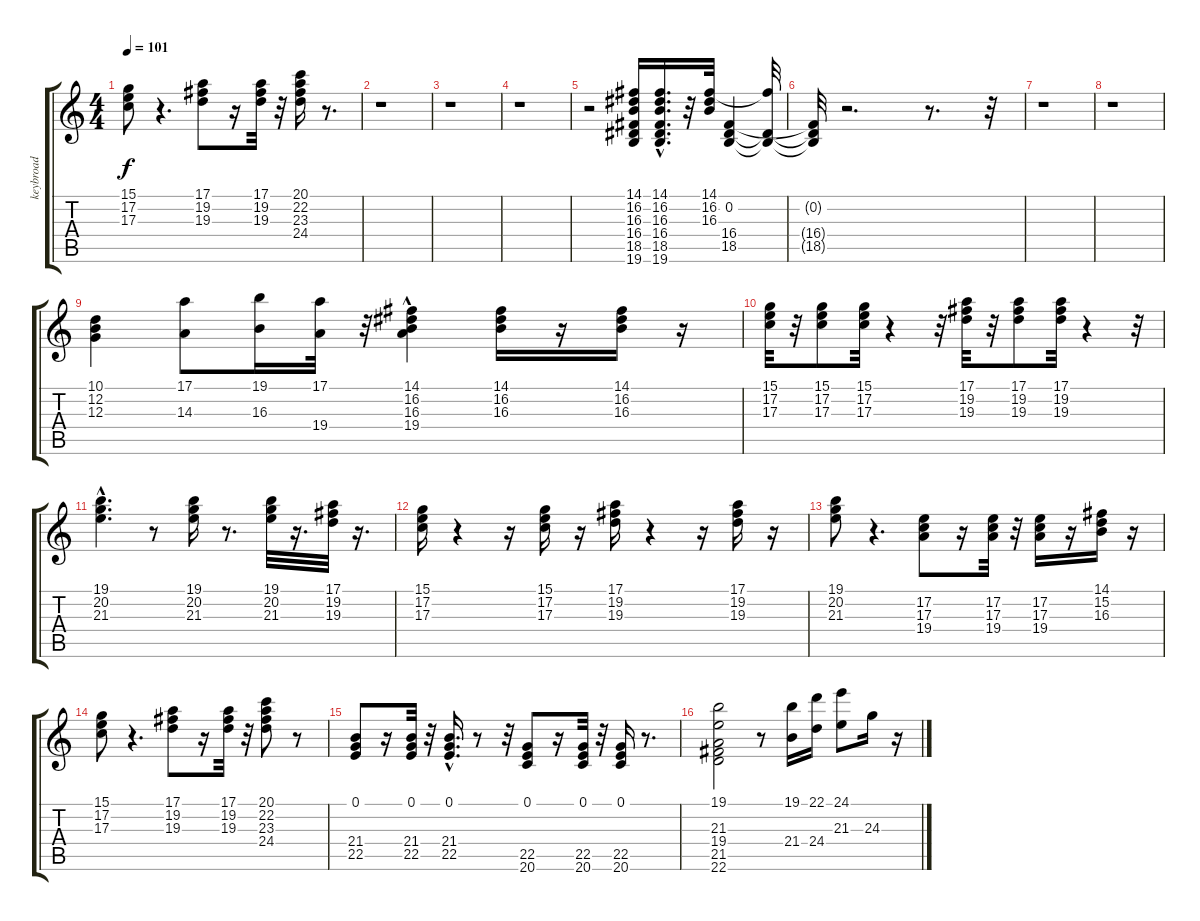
\track ("keybroad" "keybroad") {instrument brasssection}
\staff {score tabs}
\tuning (E4 B3 G3 D3 A2 E2) {hide}
\ts (4 4)
\tempo 101
\clef g2
\ks c
(15.1 17.2 17.3).8{dy f} r.4{d} (17.1 19.2 19.3).8 r.16 (17.1 19.2 19.3).32 r.32 (20.1 22.2 23.3 24.4).16 r.8{d} |
r.1 |
r.1 |
r.1 |
r.2 (14.1 16.2 16.3 16.4 18.5 19.6).16 (14.1 16.2 16.3 16.4{hac} 18.5 19.6{hac}).16{d} r.32 (14.1 16.2 16.3).32 (0.2 16.4 18.5).4 (14.1{t} 0.2{t} 18.5{t}).32 |
(0.2{t} 16.4{t} 18.5{t}).32 r.2{d} r.8{d} r.32 |
r.1 |
r.1 |
(10.1 12.2 12.3).4 (17.1 14.3).8 (19.1 16.3).16 (17.1 19.4).32 r.32 (14.1{hac} 16.2{hac} 16.3 19.4).4 (14.1 16.2 16.3).16 r.16 (14.1 16.2 16.3).16 r.16 |
(15.1 17.2 17.3).32 r.32 (15.1 17.2 17.3).8 (15.1 17.2 17.3).32 r.4 r.32 (17.1 19.2 19.3).32 r.32 (17.1 19.2 19.3).8 (17.1 19.2 19.3).32 r.4 r.32 |
(19.1{hac} 20.2{hac} 21.3{hac}).4{d} r.8 (19.1 20.2 21.3).16 r.8{d} (19.1 20.2 21.3).32 r.16{d} (17.1 19.2 19.3).32 r.16{d} |
(15.1 17.2 17.3).16 r.4 r.16 (15.1 17.2 17.3).16 r.16 (17.1 19.2 19.3).16 r.4 r.16 (17.1 19.2 19.3).16 r.16 |
(19.1 20.2 21.3).8 r.4{d} (17.2 17.3 19.4).8 r.16 (17.2 17.3 19.4).32 r.32 (17.2 17.3 19.4).16 r.16 (14.1 15.2 16.3).16 r.16 |
(15.1 17.2 17.3).8 r.4{d} (17.1 19.2 19.3).8 r.16 (17.1 19.2 19.3).32 r.32 (20.1 22.2 23.3 24.4).8 r.8 |
(0.1 21.4 22.5).8 r.16 (0.1 21.4 22.5).32 r.32 (0.1{hac} 21.4{hac} 22.5{hac}).16{d} r.8 r.32 (0.1 22.5 20.6).8 r.16 (0.1 22.5 20.6).32 r.32 (0.1 22.5 20.6).16 r.8{d} |
(19.1 21.3 19.4 21.5 22.6).2 r.8 (19.1 21.4).16 (22.1 24.4).16 (24.1 21.3).8 24.3.16 r.16
